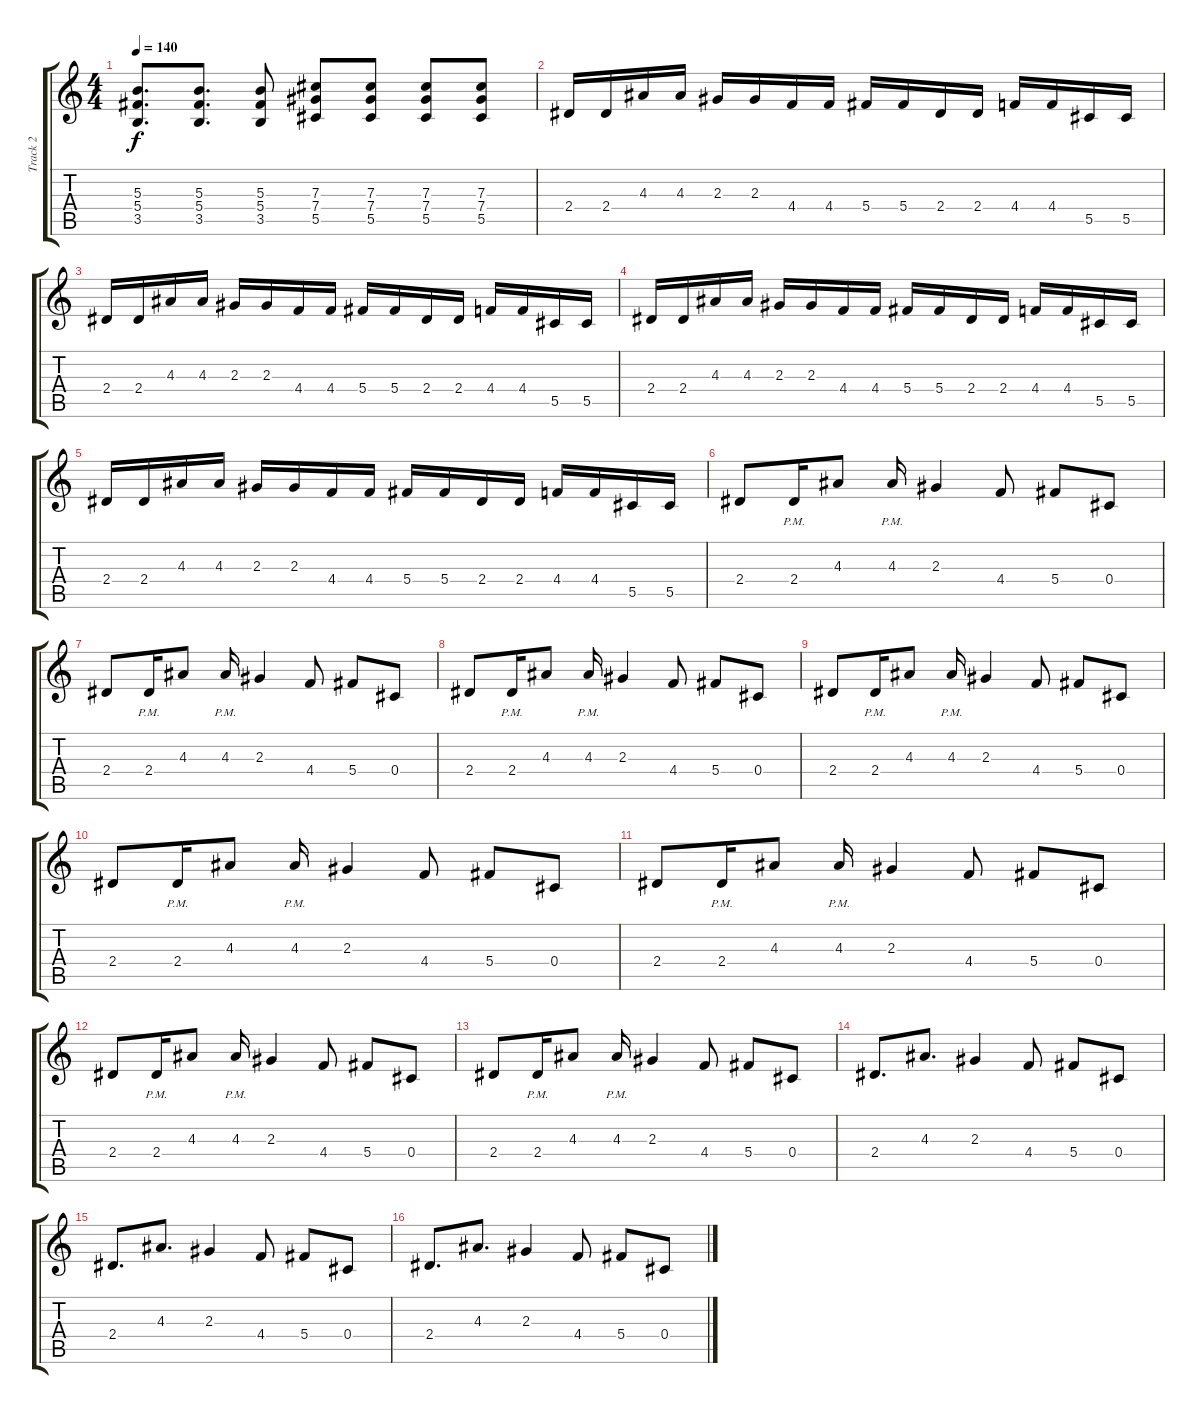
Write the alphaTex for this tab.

\track ("Track 2" "Track 2") {instrument overdrivenguitar}
\staff {score tabs}
\tuning (Eb4 Bb3 Gb3 Db3 Ab2 Eb2) {hide}
\ts (4 4)
\tempo 140
\clef g2
\ks c
(5.3 5.4 3.5).8{d dy f} (5.3 5.4 3.5).8{d} (5.3 5.4 3.5).8 (7.3 7.4 5.5).8 (7.3 7.4 5.5).8 (7.3 7.4 5.5).8 (7.3 7.4 5.5).8 |
2.4.16 2.4.16 4.3.16 4.3.16 2.3.16 2.3.16 4.4.16 4.4.16 5.4.16 5.4.16 2.4.16 2.4.16 4.4.16 4.4.16 5.5.16 5.5.16 |
2.4.16 2.4.16 4.3.16 4.3.16 2.3.16 2.3.16 4.4.16 4.4.16 5.4.16 5.4.16 2.4.16 2.4.16 4.4.16 4.4.16 5.5.16 5.5.16 |
2.4.16 2.4.16 4.3.16 4.3.16 2.3.16 2.3.16 4.4.16 4.4.16 5.4.16 5.4.16 2.4.16 2.4.16 4.4.16 4.4.16 5.5.16 5.5.16 |
2.4.16 2.4.16 4.3.16 4.3.16 2.3.16 2.3.16 4.4.16 4.4.16 5.4.16 5.4.16 2.4.16 2.4.16 4.4.16 4.4.16 5.5.16 5.5.16 |
2.4.8 2.4{pm}.16 4.3.8 4.3{pm}.16 2.3.4 4.4.8 5.4.8 0.4.8 |
2.4.8 2.4{pm}.16 4.3.8 4.3{pm}.16 2.3.4 4.4.8 5.4.8 0.4.8 |
2.4.8 2.4{pm}.16 4.3.8 4.3{pm}.16 2.3.4 4.4.8 5.4.8 0.4.8 |
2.4.8 2.4{pm}.16 4.3.8 4.3{pm}.16 2.3.4 4.4.8 5.4.8 0.4.8 |
2.4.8 2.4{pm}.16 4.3.8 4.3{pm}.16 2.3.4 4.4.8 5.4.8 0.4.8 |
2.4.8 2.4{pm}.16 4.3.8 4.3{pm}.16 2.3.4 4.4.8 5.4.8 0.4.8 |
2.4.8 2.4{pm}.16 4.3.8 4.3{pm}.16 2.3.4 4.4.8 5.4.8 0.4.8 |
2.4.8 2.4{pm}.16 4.3.8 4.3{pm}.16 2.3.4 4.4.8 5.4.8 0.4.8 |
2.4.8{d} 4.3.8{d} 2.3.4 4.4.8 5.4.8 0.4.8 |
2.4.8{d} 4.3.8{d} 2.3.4 4.4.8 5.4.8 0.4.8 |
2.4.8{d} 4.3.8{d} 2.3.4 4.4.8 5.4.8 0.4.8
